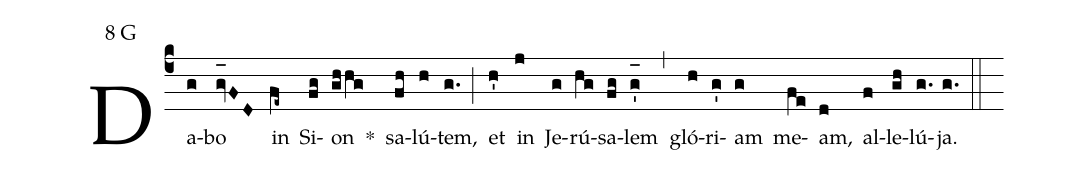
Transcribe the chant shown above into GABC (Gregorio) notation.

mode:8 G;
%%
(c4) Da(g)bo(gv_[oh:h]FD) in(fe~) Si(fg)on(ghhg) *() sa(fh)lú(h)tem,(g.) (;) et(h') in(j) Je(g)rú(hg)sa(fg)lem(g'_[oh:h]) (,) gló(h)ri(g')am(g) me(fe)am,(d) al(f)le(gh)lú(g.)ja.(g.) (::)
